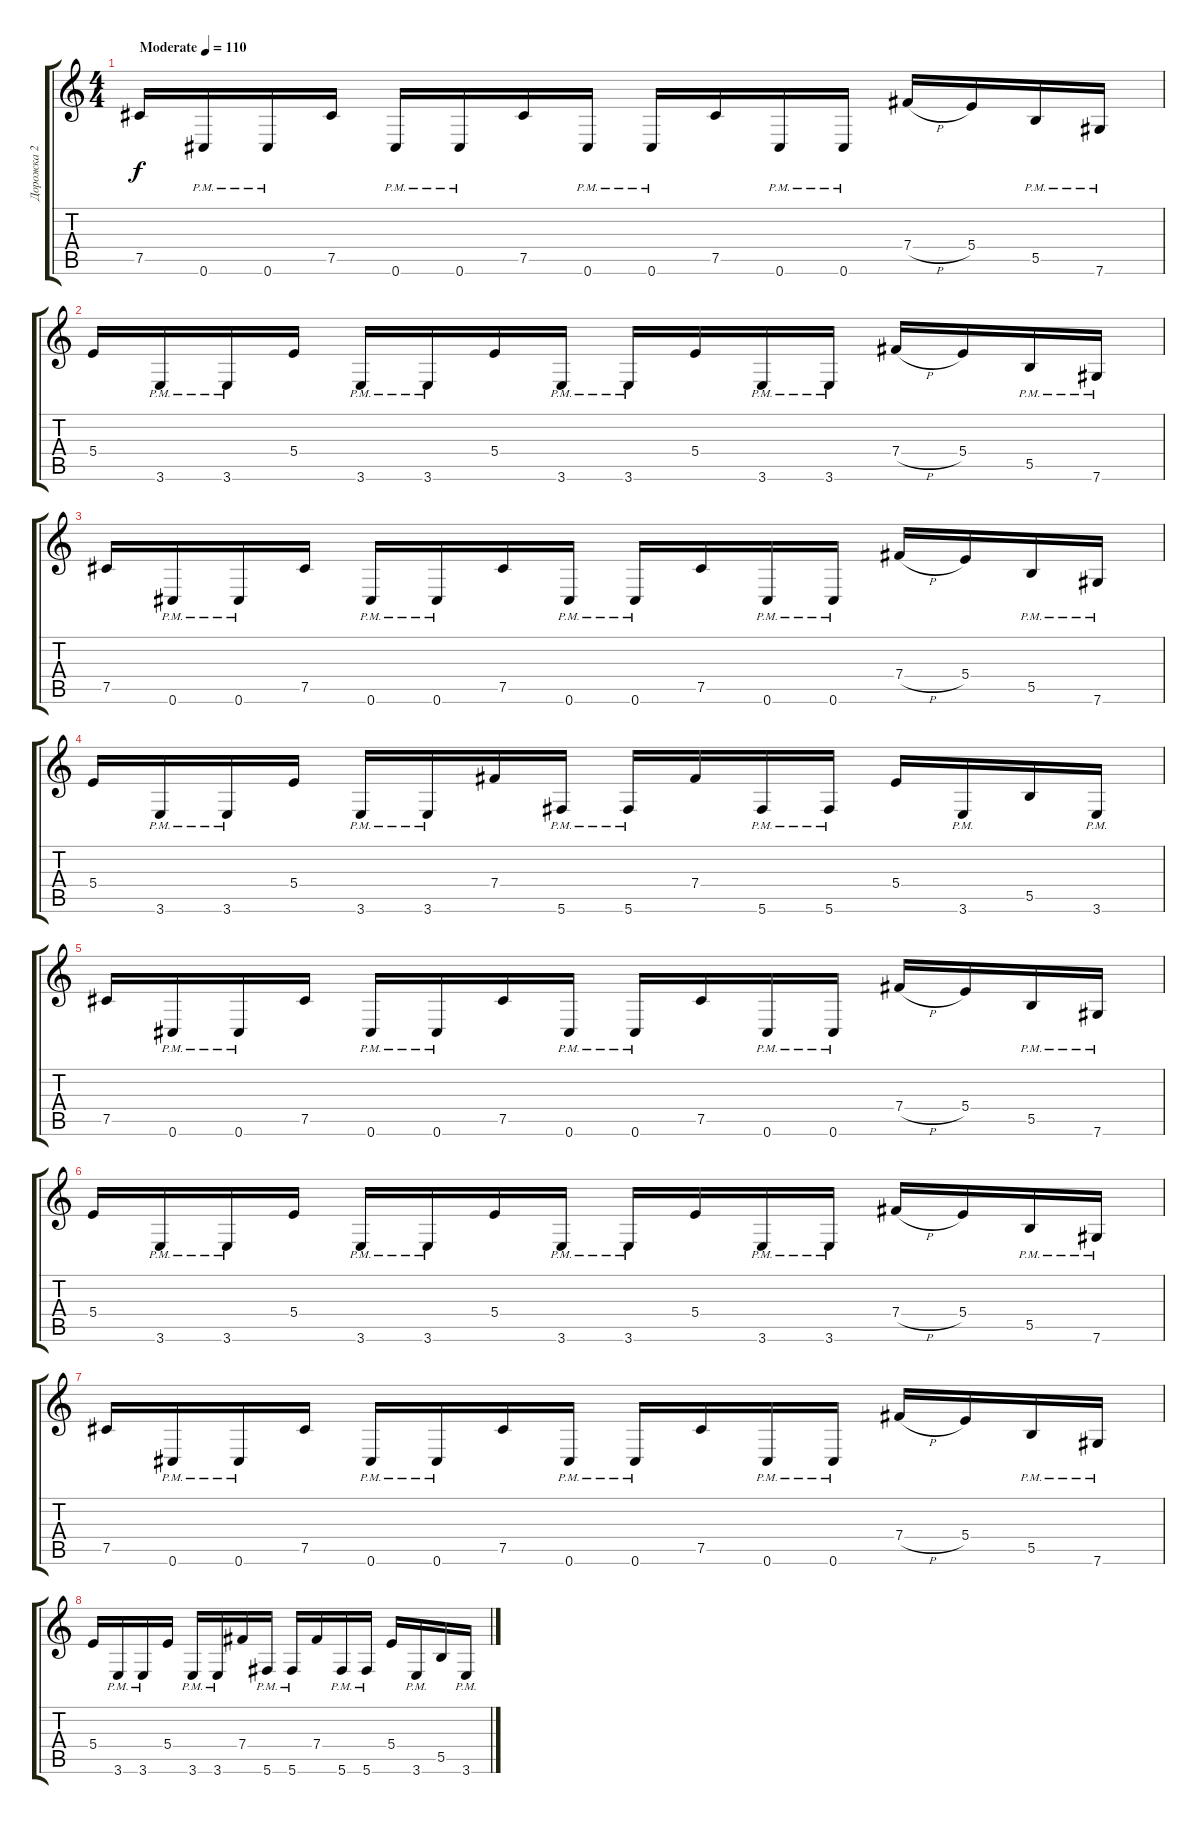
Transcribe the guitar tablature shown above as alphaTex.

\track ("Дорожка 2" "Дорожка 2") {instrument distortionguitar}
\staff {score tabs}
\tuning (Db4 Ab3 E3 B2 Gb2 Db2) {hide}
\ts (4 4)
\tempo (110 "Moderate")
\clef g2
\ks c
7.5.16{dy f instrument distortionguitar} 0.6{pm}.16 0.6{pm}.16 7.5.16 0.6{pm}.16 0.6{pm}.16 7.5.16 0.6{pm}.16 0.6{pm}.16 7.5.16 0.6{pm}.16 0.6{pm}.16 7.4{h}.16 5.4.16 5.5{pm}.16 7.6{pm}.16 |
5.4.16 3.6{pm}.16 3.6{pm}.16 5.4.16 3.6{pm}.16 3.6{pm}.16 5.4.16 3.6{pm}.16 3.6{pm}.16 5.4.16 3.6{pm}.16 3.6{pm}.16 7.4{h}.16 5.4.16 5.5{pm}.16 7.6{pm}.16 |
7.5.16 0.6{pm}.16 0.6{pm}.16 7.5.16 0.6{pm}.16 0.6{pm}.16 7.5.16 0.6{pm}.16 0.6{pm}.16 7.5.16 0.6{pm}.16 0.6{pm}.16 7.4{h}.16 5.4.16 5.5{pm}.16 7.6{pm}.16 |
5.4.16 3.6{pm}.16 3.6{pm}.16 5.4.16 3.6{pm}.16 3.6{pm}.16 7.4.16 5.6{pm}.16 5.6{pm}.16 7.4.16 5.6{pm}.16 5.6{pm}.16 5.4.16 3.6{pm}.16 5.5.16 3.6{pm}.16 |
7.5.16 0.6{pm}.16 0.6{pm}.16 7.5.16 0.6{pm}.16 0.6{pm}.16 7.5.16 0.6{pm}.16 0.6{pm}.16 7.5.16 0.6{pm}.16 0.6{pm}.16 7.4{h}.16 5.4.16 5.5{pm}.16 7.6{pm}.16 |
5.4.16 3.6{pm}.16 3.6{pm}.16 5.4.16 3.6{pm}.16 3.6{pm}.16 5.4.16 3.6{pm}.16 3.6{pm}.16 5.4.16 3.6{pm}.16 3.6{pm}.16 7.4{h}.16 5.4.16 5.5{pm}.16 7.6{pm}.16 |
7.5.16 0.6{pm}.16 0.6{pm}.16 7.5.16 0.6{pm}.16 0.6{pm}.16 7.5.16 0.6{pm}.16 0.6{pm}.16 7.5.16 0.6{pm}.16 0.6{pm}.16 7.4{h}.16 5.4.16 5.5{pm}.16 7.6{pm}.16 |
5.4.16 3.6{pm}.16 3.6{pm}.16 5.4.16 3.6{pm}.16 3.6{pm}.16 7.4.16 5.6{pm}.16 5.6{pm}.16 7.4.16 5.6{pm}.16 5.6{pm}.16 5.4.16 3.6{pm}.16 5.5.16 3.6{pm}.16
